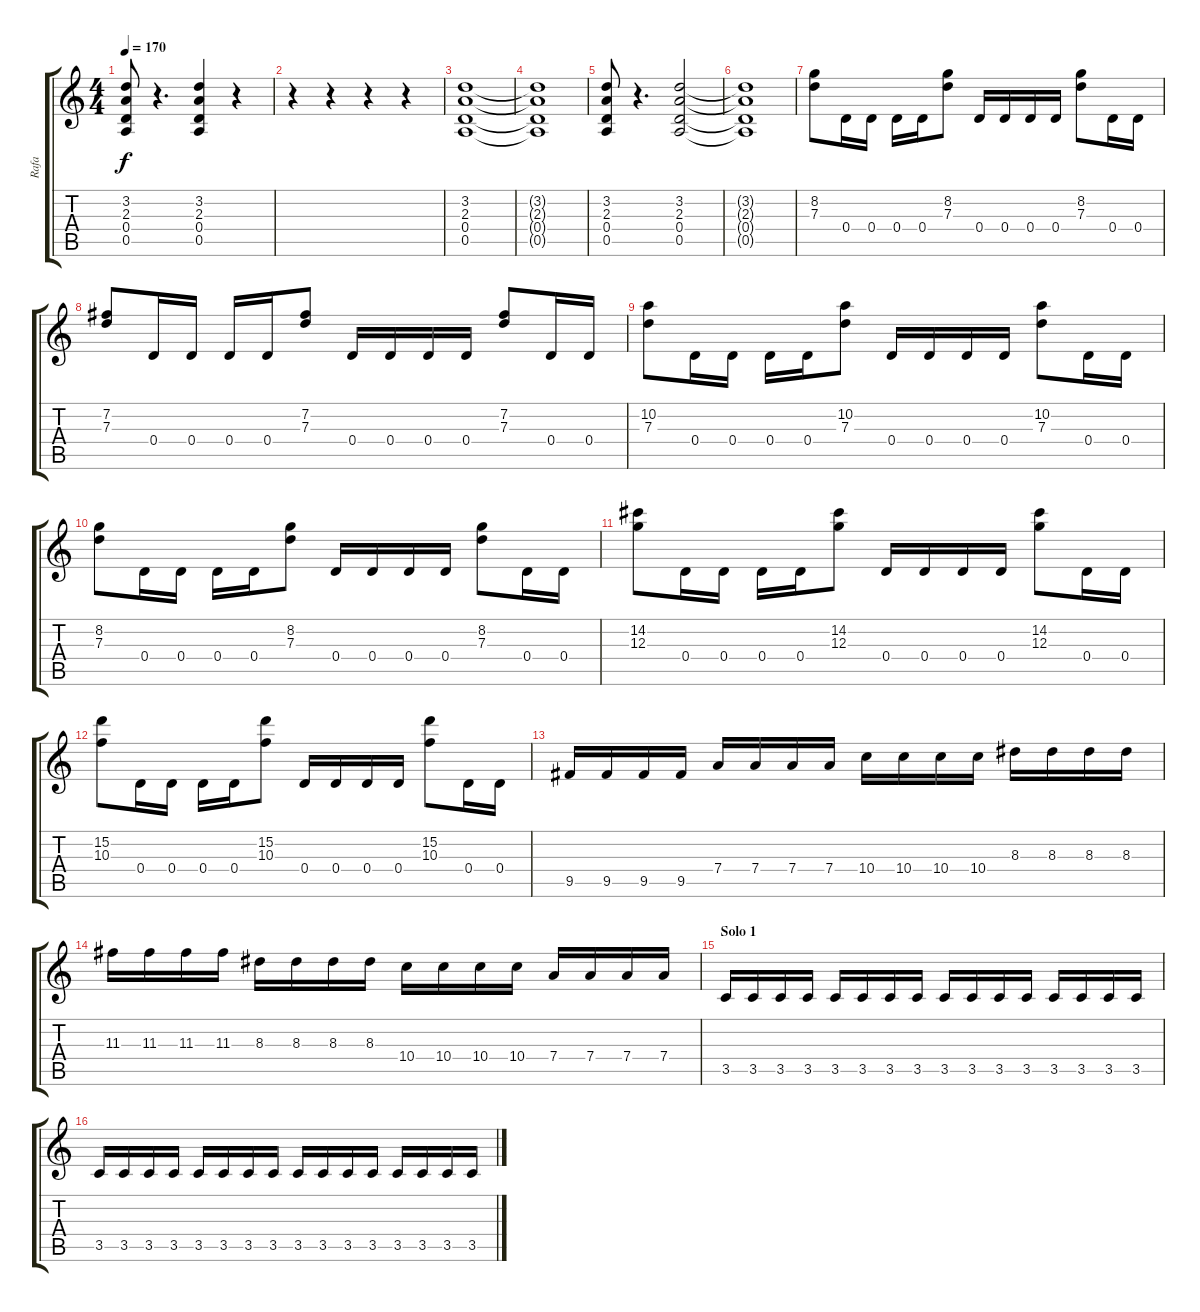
\track ("Rafa" "Rafa") {instrument overdrivenguitar}
\staff {score tabs}
\tuning (E4 B3 G3 D3 A2 E2) {hide}
\ts (4 4)
\tempo 170
\clef g2
\ks c
(3.2 2.3 0.4 0.5).8{dy f} r.4{d} (3.2 2.3 0.4 0.5).4 r.4 |
r.4 r.4 r.4 r.4 |
(3.2 2.3 0.4 0.5).1 |
(3.2{t} 2.3{t} 0.4{t} 0.5{t}).1 |
(3.2 2.3 0.4 0.5).8 r.4{d} (3.2 2.3 0.4 0.5).2 |
(3.2{t} 2.3{t} 0.4{t} 0.5{t}).1 |
(8.2 7.3).8 0.4.16 0.4.16 0.4.16 0.4.16 (8.2 7.3).8 0.4.16 0.4.16 0.4.16 0.4.16 (8.2 7.3).8 0.4.16 0.4.16 |
(7.2 7.3).8 0.4.16 0.4.16 0.4.16 0.4.16 (7.2 7.3).8 0.4.16 0.4.16 0.4.16 0.4.16 (7.2 7.3).8 0.4.16 0.4.16 |
(10.2 7.3).8 0.4.16 0.4.16 0.4.16 0.4.16 (10.2 7.3).8 0.4.16 0.4.16 0.4.16 0.4.16 (10.2 7.3).8 0.4.16 0.4.16 |
(8.2 7.3).8 0.4.16 0.4.16 0.4.16 0.4.16 (8.2 7.3).8 0.4.16 0.4.16 0.4.16 0.4.16 (8.2 7.3).8 0.4.16 0.4.16 |
(14.2 12.3).8 0.4.16 0.4.16 0.4.16 0.4.16 (14.2 12.3).8 0.4.16 0.4.16 0.4.16 0.4.16 (14.2 12.3).8 0.4.16 0.4.16 |
(15.2 10.3).8 0.4.16 0.4.16 0.4.16 0.4.16 (15.2 10.3).8 0.4.16 0.4.16 0.4.16 0.4.16 (15.2 10.3).8 0.4.16 0.4.16 |
9.5.16 9.5.16 9.5.16 9.5.16 7.4.16 7.4.16 7.4.16 7.4.16 10.4.16 10.4.16 10.4.16 10.4.16 8.3.16 8.3.16 8.3.16 8.3.16 |
11.3.16 11.3.16 11.3.16 11.3.16 8.3.16 8.3.16 8.3.16 8.3.16 10.4.16 10.4.16 10.4.16 10.4.16 7.4.16 7.4.16 7.4.16 7.4.16 |
\section ("" "Solo 1")
3.5.16 3.5.16 3.5.16 3.5.16 3.5.16 3.5.16 3.5.16 3.5.16 3.5.16 3.5.16 3.5.16 3.5.16 3.5.16 3.5.16 3.5.16 3.5.16 |
3.5.16 3.5.16 3.5.16 3.5.16 3.5.16 3.5.16 3.5.16 3.5.16 3.5.16 3.5.16 3.5.16 3.5.16 3.5.16 3.5.16 3.5.16 3.5.16
